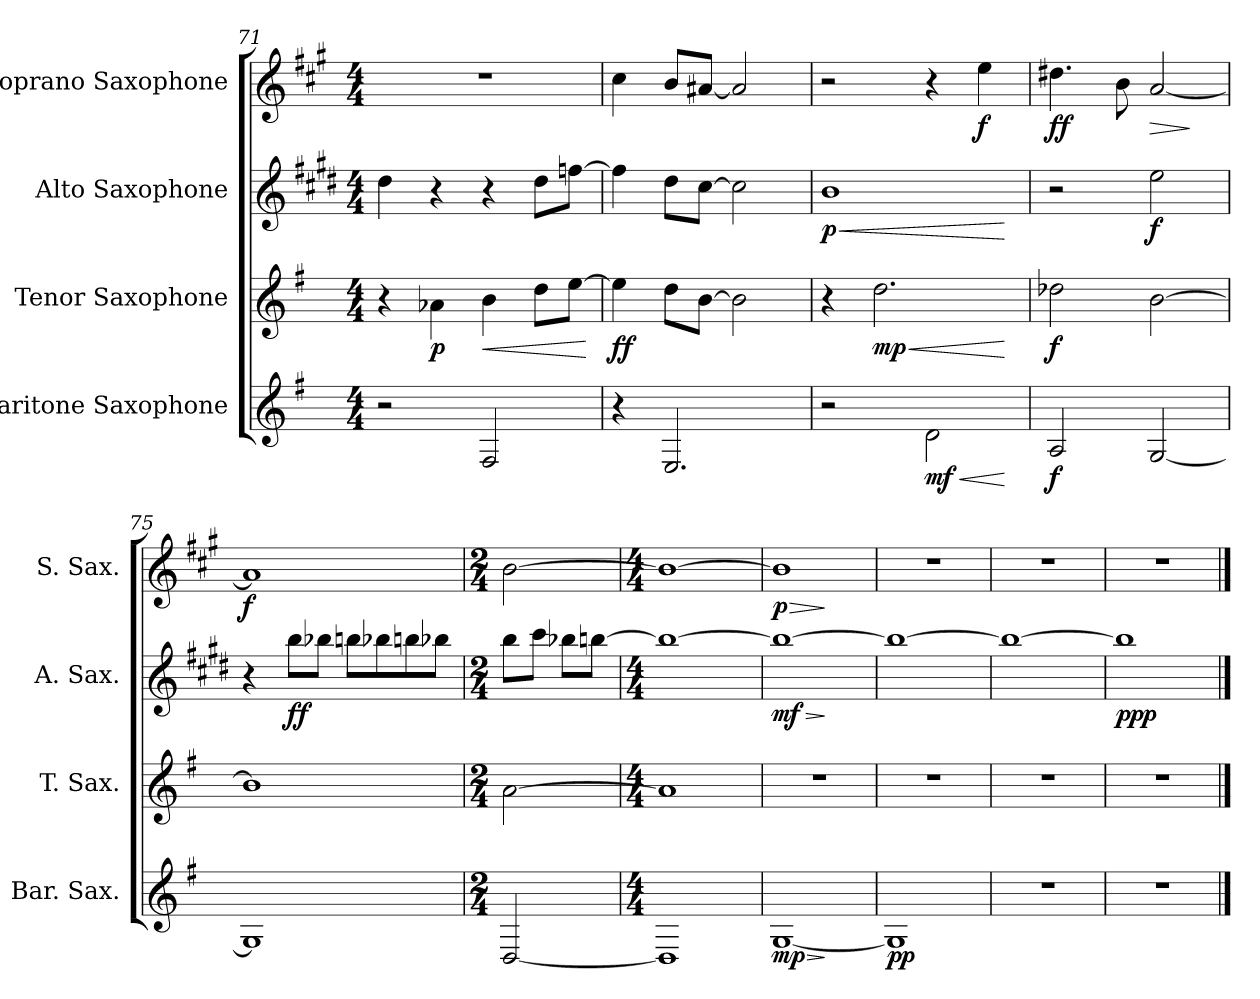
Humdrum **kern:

**kern	**dynam	**kern	**dynam	**kern	**dynam	**kern	**dynam
*part4	*part4	*part3	*part3	*part2	*part2	*part1	*part1
*staff4	*staff4	*staff3	*staff3	*staff2	*staff2	*staff1	*staff1
*I"Baritone Saxophone	*	*I"Tenor Saxophone	*	*I"Alto Saxophone	*	*I"Soprano Saxophone	*
*I'Bar. Sax.	*	*I'T. Sax.	*	*I'A. Sax.	*	*I'S. Sax.	*
!!LO:LB:g=z
*clefG2	*	*clefG2	*	*clefG2	*	*clefG2	*
*ITrd12c21	*	*ITrd8c14	*	*ITrd5c9	*	*ITrd1c2	*
*k[f#]	*	*k[f#]	*	*k[f#]	*	*k[f#]	*
*M4/4	*	*M4/4	*	*M4/4	*	*M4/4	*
=71	=71	=71	=71	=71	=71	=71	=71
2r	.	4r	.	4f#\	.	1r	.
!	!	!	!LO:DY:b	!	!	!	!
.	.	4A-X\	p	4r	.	.	.
!	!	!	!LO:HP:b	!	!	!	!
2FF#/	.	4B\	<	4r	.	.	.
.	.	8d\L	.	8f#\L	.	.	.
.	.	[8e\J	.	[8a-X\J	.	.	.
.	.	.	[	.	.	.	.
=72	=72	=72	=72	=72	=72	=72	=72
!	!	!	!LO:DY:b	!	!	!	!
4r	.	4e\]	ff	4a-\]	.	4b\	.
2.EE/	.	8d\L	.	8f#\L	.	8a/L	.
.	.	[8B\J	.	[8e\J	.	[8g#X/J	.
.	.	2B\]	.	2e\]	.	2g#/]	.
=73	=73	=73	=73	=73	=73	=73	=73
!	!	!	!	!	!LO:HP:b	!	!
!	!	!	!	!	!LO:DY:n=1:b	!	!
2r	.	4r	.	1d	< p	2r	.
!	!	!	!LO:HP:b	!	!	!	!
!	!	!	!LO:DY:n=1:b	!	!	!	!
.	.	2.d\	< mp	.	.	.	.
!	!LO:HP:b	!	!	!	!	!	!
!	!LO:DY:n=1:b	!	!	!	!	!	!
2D\	< mf	.	.	.	.	4r	.
!	!	!	!	!	!	!	!LO:DY:b
.	.	.	.	.	.	4dd\	f
.	[	.	[	.	[	.	.
=74	=74	=74	=74	=74	=74	=74	=74
!	!LO:DY:b	!	!LO:DY:b	!	!	!	!LO:DY:b
2AA/	f	2d-X\	f	2r	.	4.cc#X\	ff
.	.	.	.	.	.	8a\	.
!	!	!	!	!	!LO:DY:b	!	!LO:HP:b
[2GG/	.	[2B\	.	2g\	f	[2g/	>
.	.	.	.	.	.	.	]
=75	=75	=75	=75	=75	=75	=75	=75
!	!	!	!	!	!	!	!LO:DY:b
1GG]	.	1B]	.	4r	.	1g]	f
!	!	!	!	!	!LO:DY:b	!	!
.	.	.	.	8dd\L	ff	.	.
.	.	.	.	8dd-X\J	.	.	.
.	.	.	.	8ddn\L	.	.	.
.	.	.	.	8dd-X\	.	.	.
.	.	.	.	8ddn\	.	.	.
.	.	.	.	8dd-X\J	.	.	.
=76	=76	=76	=76	=76	=76	=76	=76
*M2/4	*	*M2/4	*	*M2/4	*	*M2/4	*
[2DD/	.	[2A\	.	8dd\L	.	[2a\	.
.	.	.	.	8ee\J	.	.	.
.	.	.	.	8dd-X\L	.	.	.
.	.	.	.	[8ddn\J	.	.	.
!!LO:PB:g=z
=77	=77	=77	=77	=77	=77	=77	=77
*M4/4	*	*M4/4	*	*M4/4	*	*M4/4	*
1DD]	.	1A]	.	1dd_	.	1a_	.
=78	=78	=78	=78	=78	=78	=78	=78
!	!LO:HP:b	!	!	!	!LO:HP:b	!	!LO:HP:b
!	!LO:DY:n=1:b	!	!	!	!LO:DY:n=1:b	!	!LO:DY:n=1:b
[1GG	> mp	1r	.	1dd_	> mf	1a]	> p
.	]	.	.	.	]	.	]
=79	=79	=79	=79	=79	=79	=79	=79
!	!LO:DY:b	!	!	!	!	!	!
1GG]	pp	1r	.	1dd_	.	1r	.
=80	=80	=80	=80	=80	=80	=80	=80
1r	.	1r	.	1dd_	.	1r	.
=81	=81	=81	=81	=81	=81	=81	=81
!	!	!	!	!	!LO:DY:b	!	!
1r	.	1r	.	1dd]	ppp	1r	.
==	==	==	==	==	==	==	==
*-	*-	*-	*-	*-	*-	*-	*-
